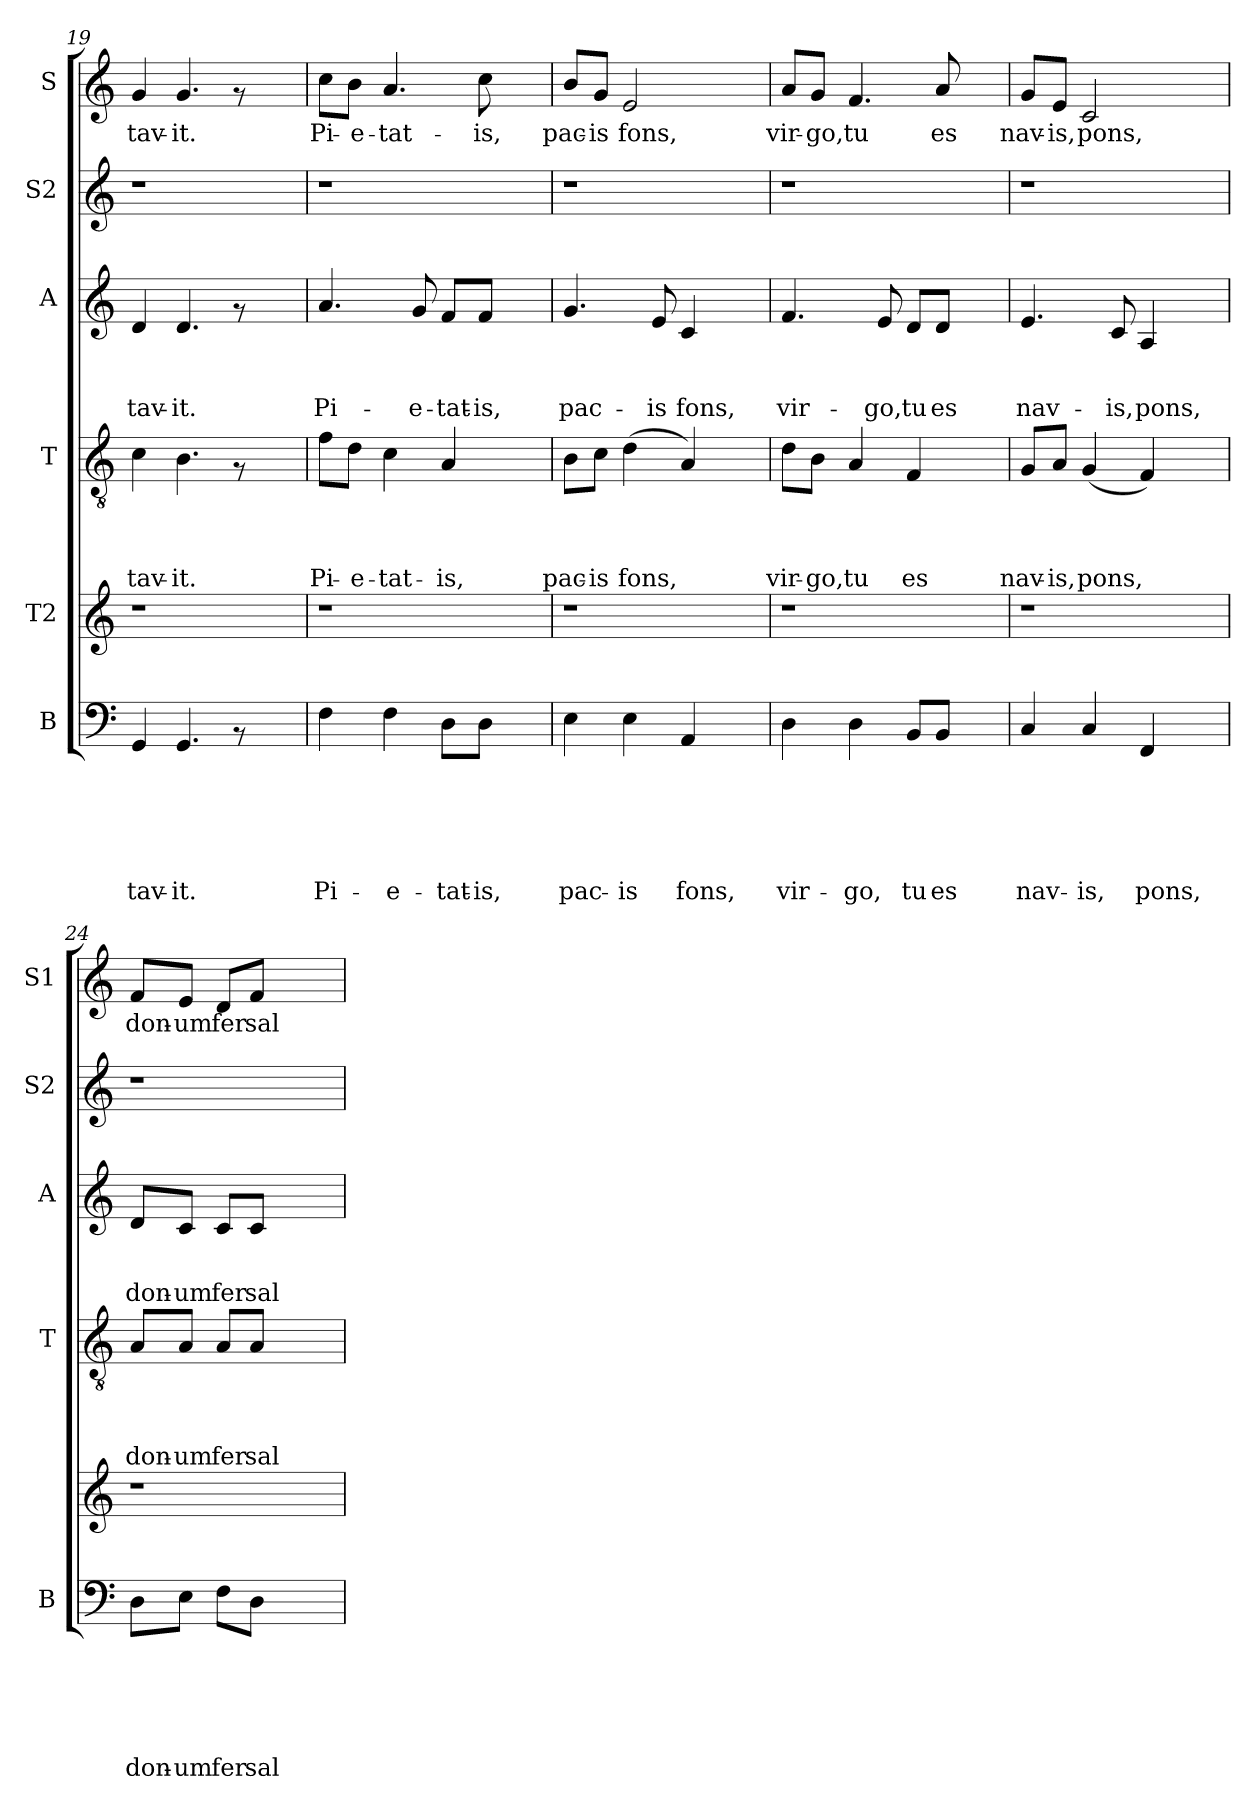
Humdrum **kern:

**kern	**text	**text	**text	**text	**text	**text	**kern	**kern	**text	**text	**text	**text	**kern	**text	**text	**text	**kern	**kern	**text
*part6	*part6	*part6	*part6	*part6	*part6	*part6	*part5	*part4	*part4	*part4	*part4	*part4	*part3	*part3	*part3	*part3	*part2	*part1	*part1
*staff6	*staff6	*staff6	*staff6	*staff6	*staff6	*staff6	*staff5	*staff4	*staff4	*staff4	*staff4	*staff4	*staff3	*staff3	*staff3	*staff3	*staff2	*staff1	*staff1
*I"B	*	*	*	*	*	*	*I"T2	*I"T	*	*	*	*	*I"A	*	*	*	*I"S2	*I"S	*
*I'B	*	*	*	*	*	*	*	*I'T	*	*	*	*	*I'A	*	*	*	*I'S2	*I'S1	*
*clefF4	*	*	*	*	*	*	*clefG2	*clefGv2	*	*	*	*	*clefG2	*	*	*	*clefG2	*clefG2	*
*k[]	*	*	*	*	*	*	*k[]	*k[]	*	*	*	*	*k[]	*	*	*	*k[]	*k[]	*
*C:	*	*	*	*	*	*	*C:	*C:	*	*	*	*	*C:	*	*	*	*C:	*C:	*
=19	=19	=19	=19	=19	=19	=19	=19	=19	=19	=19	=19	=19	=19	=19	=19	=19	=19	=19	=19
!	!	!	!	!	!	!LO:LY:b	!	!	!	!	!	!LO:LY:b	!	!	!	!LO:LY:b	!	!	!LO:LY:b
4GG/	.	.	.	.	.	-tav-	1r	4c\	.	.	.	-tav-	4d/	.	.	-tav-	1r	4g/	-tav-
!	!	!	!	!	!	!LO:LY:b	!	!	!	!	!	!LO:LY:b	!	!	!	!LO:LY:b	!	!	!LO:LY:b
4.GG/	.	.	.	.	.	-it.	.	4.B\	.	.	.	-it.	4.d/	.	.	-it.	.	4.g/	-it.
8rAA	.	.	.	.	.	.	.	8rF	.	.	.	.	8rf	.	.	.	.	8rf	.
4ryy	.	.	.	.	.	.	.	4ryy	.	.	.	.	4ryy	.	.	.	.	4ryy	.
=20	=20	=20	=20	=20	=20	=20	=20	=20	=20	=20	=20	=20	=20	=20	=20	=20	=20	=20	=20
!	!	!	!	!	!	!LO:LY:b	!	!	!	!	!	!LO:LY:b	!	!	!	!LO:LY:b	!	!	!LO:LY:b
4F\	.	.	.	.	.	Pi-	1r	8f\L	.	.	.	Pi-	4.a/	.	.	Pi-	1r	8cc\L	Pi-
!	!	!	!	!	!	!	!	!	!	!	!	!LO:LY:b	!	!	!	!	!	!	!LO:LY:b
.	.	.	.	.	.	.	.	8d\J	.	.	.	-e-	.	.	.	.	.	8b\J	-e-
!	!	!	!	!	!	!LO:LY:b	!	!	!	!	!	!LO:LY:b	!	!	!	!	!	!	!LO:LY:b
4F\	.	.	.	.	.	-e-	.	4c\	.	.	.	-tat-	.	.	.	.	.	4.a/	-tat-
!	!	!	!	!	!	!	!	!	!	!	!	!	!	!	!	!LO:LY:b	!	!	!
.	.	.	.	.	.	.	.	.	.	.	.	.	8g/	.	.	-e-	.	.	.
!	!	!	!	!	!	!LO:LY:b	!	!	!	!	!	!LO:LY:b	!	!	!	!LO:LY:b	!	!	!
8D\L	.	.	.	.	.	-tat-	.	4A/	.	.	.	-is,	8f/L	.	.	-tat-	.	.	.
!	!	!	!	!	!	!LO:LY:b	!	!	!	!	!	!	!	!	!	!LO:LY:b	!	!	!LO:LY:b
8D\J	.	.	.	.	.	-is,	.	.	.	.	.	.	8f/J	.	.	-is,	.	8cc\	-is,
4ryy	.	.	.	.	.	.	.	4ryy	.	.	.	.	4ryy	.	.	.	.	4ryy	.
=21	=21	=21	=21	=21	=21	=21	=21	=21	=21	=21	=21	=21	=21	=21	=21	=21	=21	=21	=21
!	!	!	!	!	!	!LO:LY:b	!	!	!	!	!	!LO:LY:b	!	!	!	!LO:LY:b	!	!	!LO:LY:b
4E\	.	.	.	.	.	pac-	1r	8B\L	.	.	.	pac-	4.g/	.	.	pac-	1r	8b/L	pac-
!	!	!	!	!	!	!	!	!	!	!	!	!LO:LY:b	!	!	!	!	!	!	!LO:LY:b
.	.	.	.	.	.	.	.	8c\J	.	.	.	-is	.	.	.	.	.	8g/J	-is
!	!	!	!	!	!	!LO:LY:b	!	!	!	!	!	!LO:LY:b	!	!	!	!	!	!	!LO:LY:b
4E\	.	.	.	.	.	-is	.	(>4d\	.	.	.	fons,	.	.	.	.	.	2e/	fons,
!	!	!	!	!	!	!	!	!	!	!	!	!	!	!	!	!LO:LY:b	!	!	!
.	.	.	.	.	.	.	.	.	.	.	.	.	8e/	.	.	-is	.	.	.
!	!	!	!	!	!	!LO:LY:b	!	!	!	!	!	!	!	!	!	!LO:LY:b	!	!	!
4AA/	.	.	.	.	.	fons,	.	4A/)	.	.	.	.	4c/	.	.	fons,	.	.	.
4ryy	.	.	.	.	.	.	.	4ryy	.	.	.	.	4ryy	.	.	.	.	4ryy	.
=22	=22	=22	=22	=22	=22	=22	=22	=22	=22	=22	=22	=22	=22	=22	=22	=22	=22	=22	=22
!	!	!	!	!	!	!LO:LY:b	!	!	!	!	!	!LO:LY:b	!	!	!	!LO:LY:b	!	!	!LO:LY:b
4D\	.	.	.	.	.	vir-	1r	8d\L	.	.	.	vir-	4.f/	.	.	vir-	1r	8a/L	vir-
!	!	!	!	!	!	!	!	!	!	!	!	!LO:LY:b	!	!	!	!	!	!	!LO:LY:b
.	.	.	.	.	.	.	.	8B\J	.	.	.	-go,	.	.	.	.	.	8g/J	-go,
!	!	!	!	!	!	!LO:LY:b	!	!	!	!	!	!LO:LY:b	!	!	!	!	!	!	!LO:LY:b
4D\	.	.	.	.	.	-go,	.	4A/	.	.	.	tu	.	.	.	.	.	4.f/	tu
!	!	!	!	!	!	!	!	!	!	!	!	!	!	!	!	!LO:LY:b	!	!	!
.	.	.	.	.	.	.	.	.	.	.	.	.	8e/	.	.	-go,	.	.	.
!	!	!	!	!	!	!LO:LY:b	!	!	!	!	!	!LO:LY:b	!	!	!	!LO:LY:b	!	!	!
8BB/L	.	.	.	.	.	tu	.	4F/	.	.	.	es	8d/L	.	.	tu	.	.	.
!	!	!	!	!	!	!LO:LY:b	!	!	!	!	!	!	!	!	!	!LO:LY:b	!	!	!LO:LY:b
8BB/J	.	.	.	.	.	es	.	.	.	.	.	.	8d/J	.	.	es	.	8a/	es
4ryy	.	.	.	.	.	.	.	4ryy	.	.	.	.	4ryy	.	.	.	.	4ryy	.
!!LO:PB:g=z
=23	=23	=23	=23	=23	=23	=23	=23	=23	=23	=23	=23	=23	=23	=23	=23	=23	=23	=23	=23
!	!	!	!	!	!	!LO:LY:b	!	!	!	!	!	!LO:LY:b	!	!	!	!LO:LY:b	!	!	!LO:LY:b
4C/	.	.	.	.	.	nav-	1r	8G/L	.	.	.	nav-	4.e/	.	.	nav-	1r	8g/L	nav-
!	!	!	!	!	!	!	!	!	!	!	!	!LO:LY:b	!	!	!	!	!	!	!LO:LY:b
.	.	.	.	.	.	.	.	8A/J	.	.	.	-is,	.	.	.	.	.	8e/J	-is,
!	!	!	!	!	!	!LO:LY:b	!	!	!	!	!	!LO:LY:b	!	!	!	!	!	!	!LO:LY:b
4C/	.	.	.	.	.	-is,	.	(<4G/	.	.	.	pons,	.	.	.	.	.	2c/	pons,
!	!	!	!	!	!	!	!	!	!	!	!	!	!	!	!	!LO:LY:b	!	!	!
.	.	.	.	.	.	.	.	.	.	.	.	.	8c/	.	.	-is,	.	.	.
!	!	!	!	!	!	!LO:LY:b	!	!	!	!	!	!	!	!	!	!LO:LY:b	!	!	!
4FF/	.	.	.	.	.	pons,	.	4F/)	.	.	.	.	4A/	.	.	pons,	.	.	.
4ryy	.	.	.	.	.	.	.	4ryy	.	.	.	.	4ryy	.	.	.	.	4ryy	.
=24	=24	=24	=24	=24	=24	=24	=24	=24	=24	=24	=24	=24	=24	=24	=24	=24	=24	=24	=24
!	!	!	!	!	!	!LO:LY:b	!	!	!	!	!	!LO:LY:b	!	!	!	!LO:LY:b	!	!	!LO:LY:b
8D\L	.	.	.	.	.	don-	1r	8A/L	.	.	.	don-	8d/L	.	.	don-	1r	8f/L	don-
!	!	!	!	!	!	!LO:LY:b	!	!	!	!	!	!LO:LY:b	!	!	!	!LO:LY:b	!	!	!LO:LY:b
8E\J	.	.	.	.	.	-um	.	8A/J	.	.	.	-um	8c/J	.	.	-um	.	8e/J	-um
!	!	!	!	!	!	!LO:LY:b	!	!	!	!	!	!LO:LY:b	!	!	!	!LO:LY:b	!	!	!LO:LY:b
8F\L	.	.	.	.	.	fer	.	8A/L	.	.	.	fer	8c/L	.	.	fer	.	8d/L	fer
!	!	!	!	!	!	!LO:LY:b	!	!	!	!	!	!LO:LY:b	!	!	!	!LO:LY:b	!	!	!LO:LY:b
8D\J	.	.	.	.	.	sal-	.	8A/J	.	.	.	sal-	8c/J	.	.	sal-	.	8f/J	sal-
2ryy	.	.	.	.	.	.	.	2ryy	.	.	.	.	2ryy	.	.	.	.	2ryy	.
=	=	=	=	=	=	=	=	=	=	=	=	=	=	=	=	=	=	=	=
*-	*-	*-	*-	*-	*-	*-	*-	*-	*-	*-	*-	*-	*-	*-	*-	*-	*-	*-	*-
